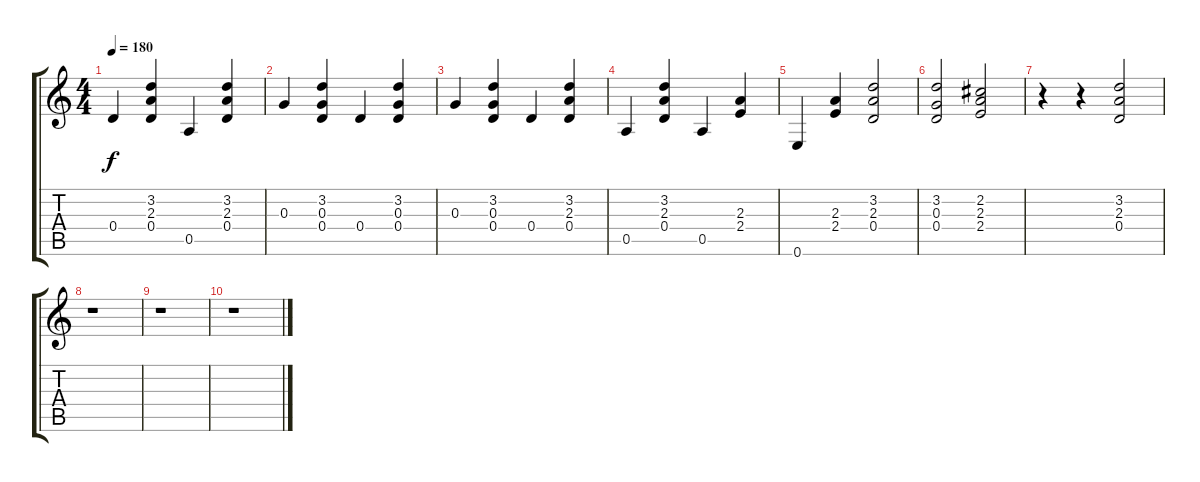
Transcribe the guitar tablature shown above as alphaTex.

\track "" {instrument acousticguitarsteel}
\staff {score tabs}
\tuning (E4 B3 G3 D3 A2 E2) {hide}
\ts (4 4)
\tempo 180
\clef g2
\ks c
0.4.4{dy f} (3.2 2.3 0.4).4 0.5.4 (3.2 2.3 0.4).4 |
0.3.4 (3.2 0.3 0.4).4 0.4.4 (3.2 0.3 0.4).4 |
0.3.4 (3.2 0.3 0.4).4 0.4.4 (3.2 2.3 0.4).4 |
0.5.4 (3.2 2.3 0.4).4 0.5.4 (2.3 2.4).4 |
0.6.4 (2.3 2.4).4 (3.2 2.3 0.4).2 |
(3.2 0.3 0.4).2 (2.2 2.3 2.4).2 |
r.4 r.4 (3.2 2.3 0.4).2 |
r.1 |
r.1 |
r.1
